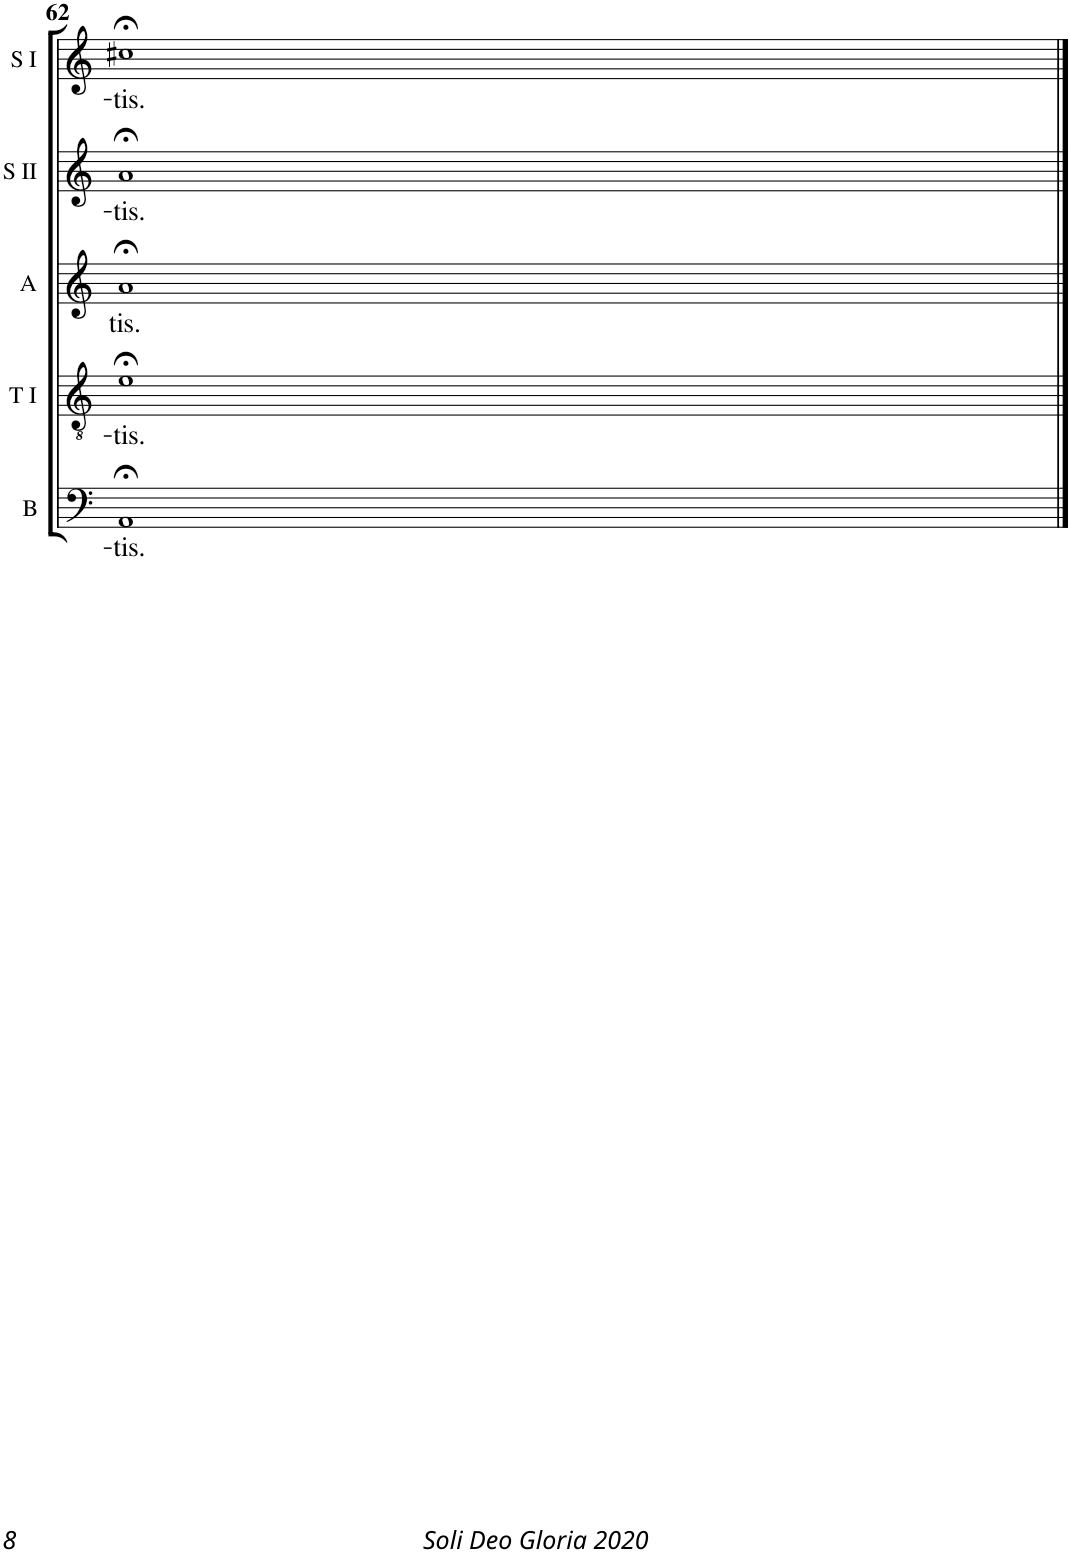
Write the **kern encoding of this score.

**kern	**text	**kern	**text	**kern	**text	**kern	**text	**kern	**text
*part5	*part5	*part4	*part4	*part3	*part3	*part2	*part2	*part1	*part1
*staff5	*staff5	*staff4	*staff4	*staff3	*staff3	*staff2	*staff2	*staff1	*staff1
*I"Bass	*	*I"Tenor I	*	*I"Alto	*	*I"Soprano II	*	*I"Soprano I	*
*I'B	*	*I'T I	*	*I'A	*	*I'S II	*	*I'S I	*
!!LO:PB:g=z
*clefF4	*	*clefGv2	*	*clefG2	*	*clefG2	*	*clefG2	*
*k[]	*	*k[]	*	*k[]	*	*k[]	*	*k[]	*
=62	=62	=62	=62	=62	=62	=62	=62	=62	=62
!	!LO:LY:b	!	!LO:LY:b	!	!LO:LY:b	!	!LO:LY:b	!	!LO:LY:b
1AA;<	-tis.	1e;<	-tis.	1a;<	tis.	1a;<	-tis.	1cc#X;<	-tis.
==	==	==	==	==	==	==	==	==	==
*-	*-	*-	*-	*-	*-	*-	*-	*-	*-
